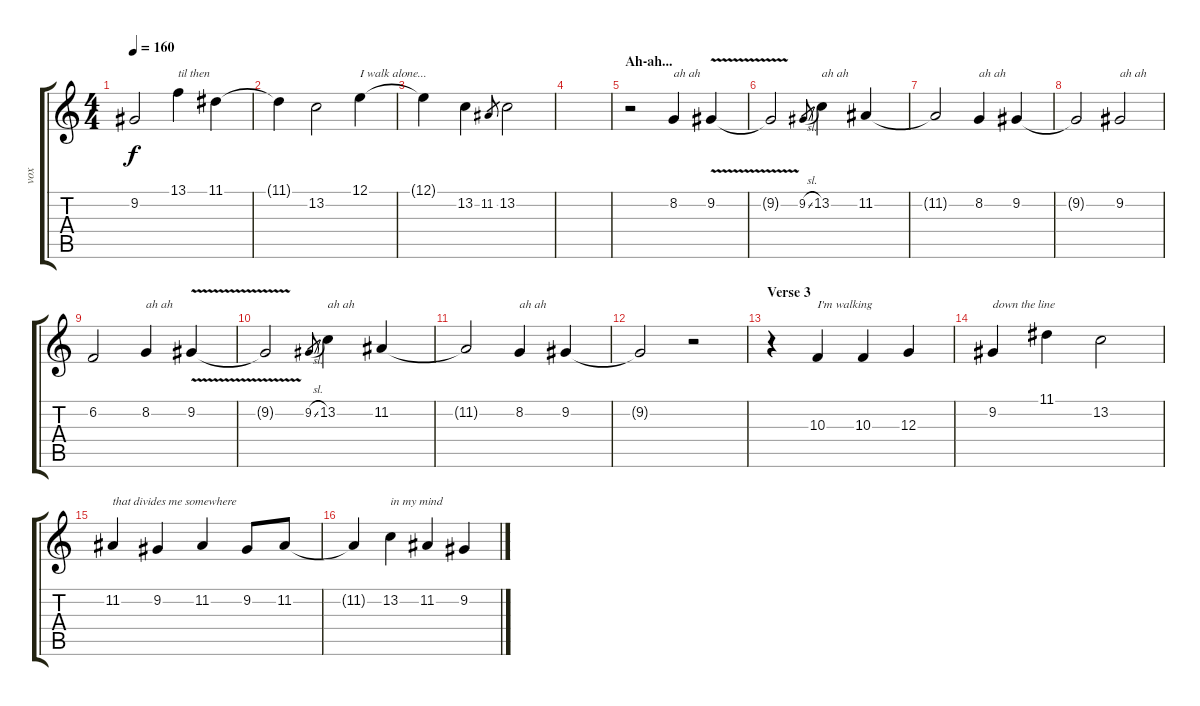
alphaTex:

\track ("vox" "vox") {instrument shakuhachi}
\staff {score tabs}
\tuning (E4 B3 G3 D3 A2 E2) {hide}
\ts (4 4)
\tempo 160
\clef g2
\ks c
9.2{t}.2{dy f} 13.1.4{txt "til then"} 11.1.4 |
11.1{t}.4 13.2.2 12.1.4{txt "I walk alone..."} |
12.1{t}.4 13.2.4 11.2.8{gr} 13.2.2 |
|
\section ("" "Ah-ah...")
r.2 8.2.4{txt "ah ah"} 9.2{v}.4 |
9.2{t}.2 9.2{sl}.8{gr} 13.2.4{txt "ah ah"} 11.2.4 |
11.2{t}.2 8.2.4{txt "ah ah"} 9.2.4 |
9.2{t}.2 9.2.2{txt "ah ah"} |
6.2.2 8.2.4{txt "ah ah"} 9.2{v}.4 |
9.2{t}.2 9.2{sl}.8{gr} 13.2.4{txt "ah ah"} 11.2.4 |
11.2{t}.2 8.2.4{txt "ah ah"} 9.2.4 |
9.2{t}.2 r.2 |
\section ("" "Verse 3")
r.4 10.3.4{txt "I'm walking"} 10.3.4 12.3.4 |
9.2.4{txt "down the line"} 11.1.4 13.2.2 |
11.2.4{txt "that divides me somewhere"} 9.2.4 11.2.4 9.2.8 11.2.8 |
11.2{t}.4 13.2.4{txt "in my mind"} 11.2.4 9.2.4
